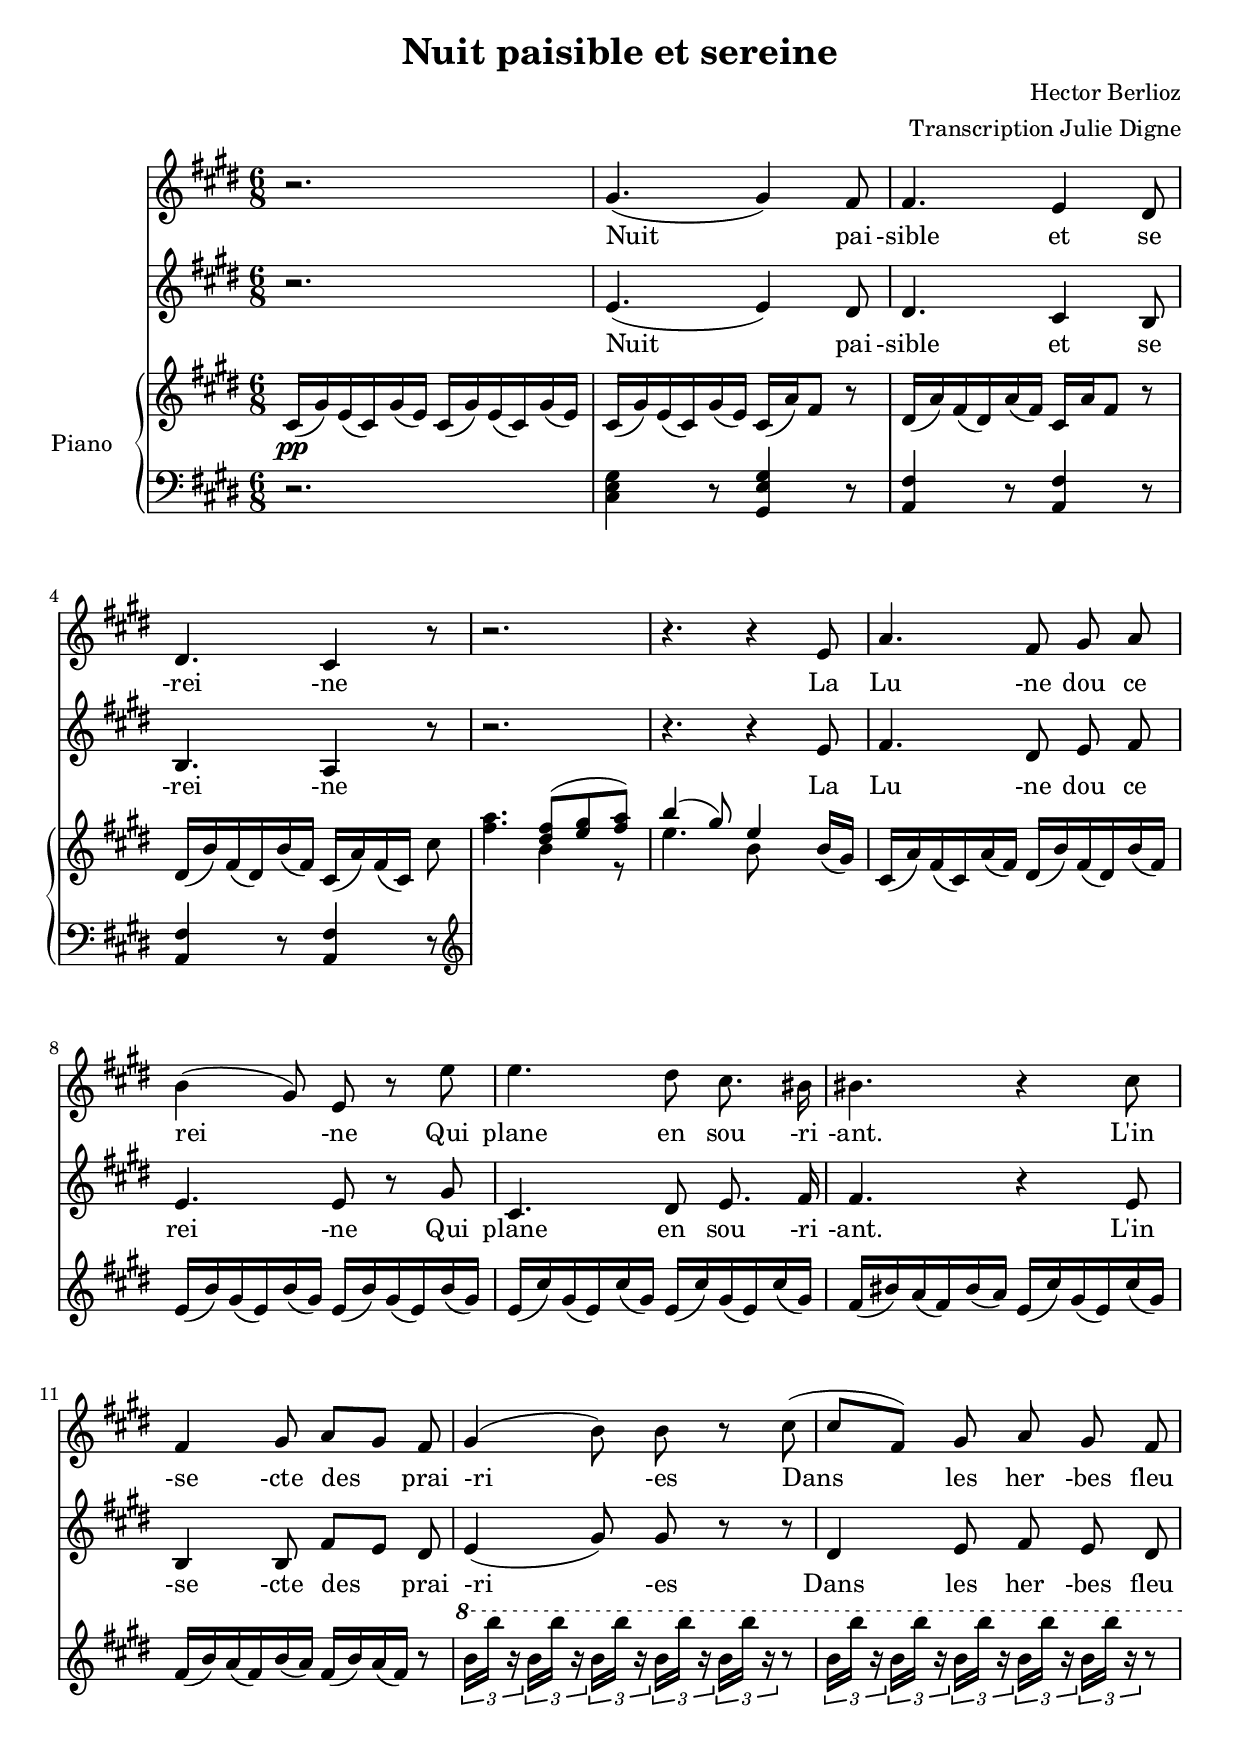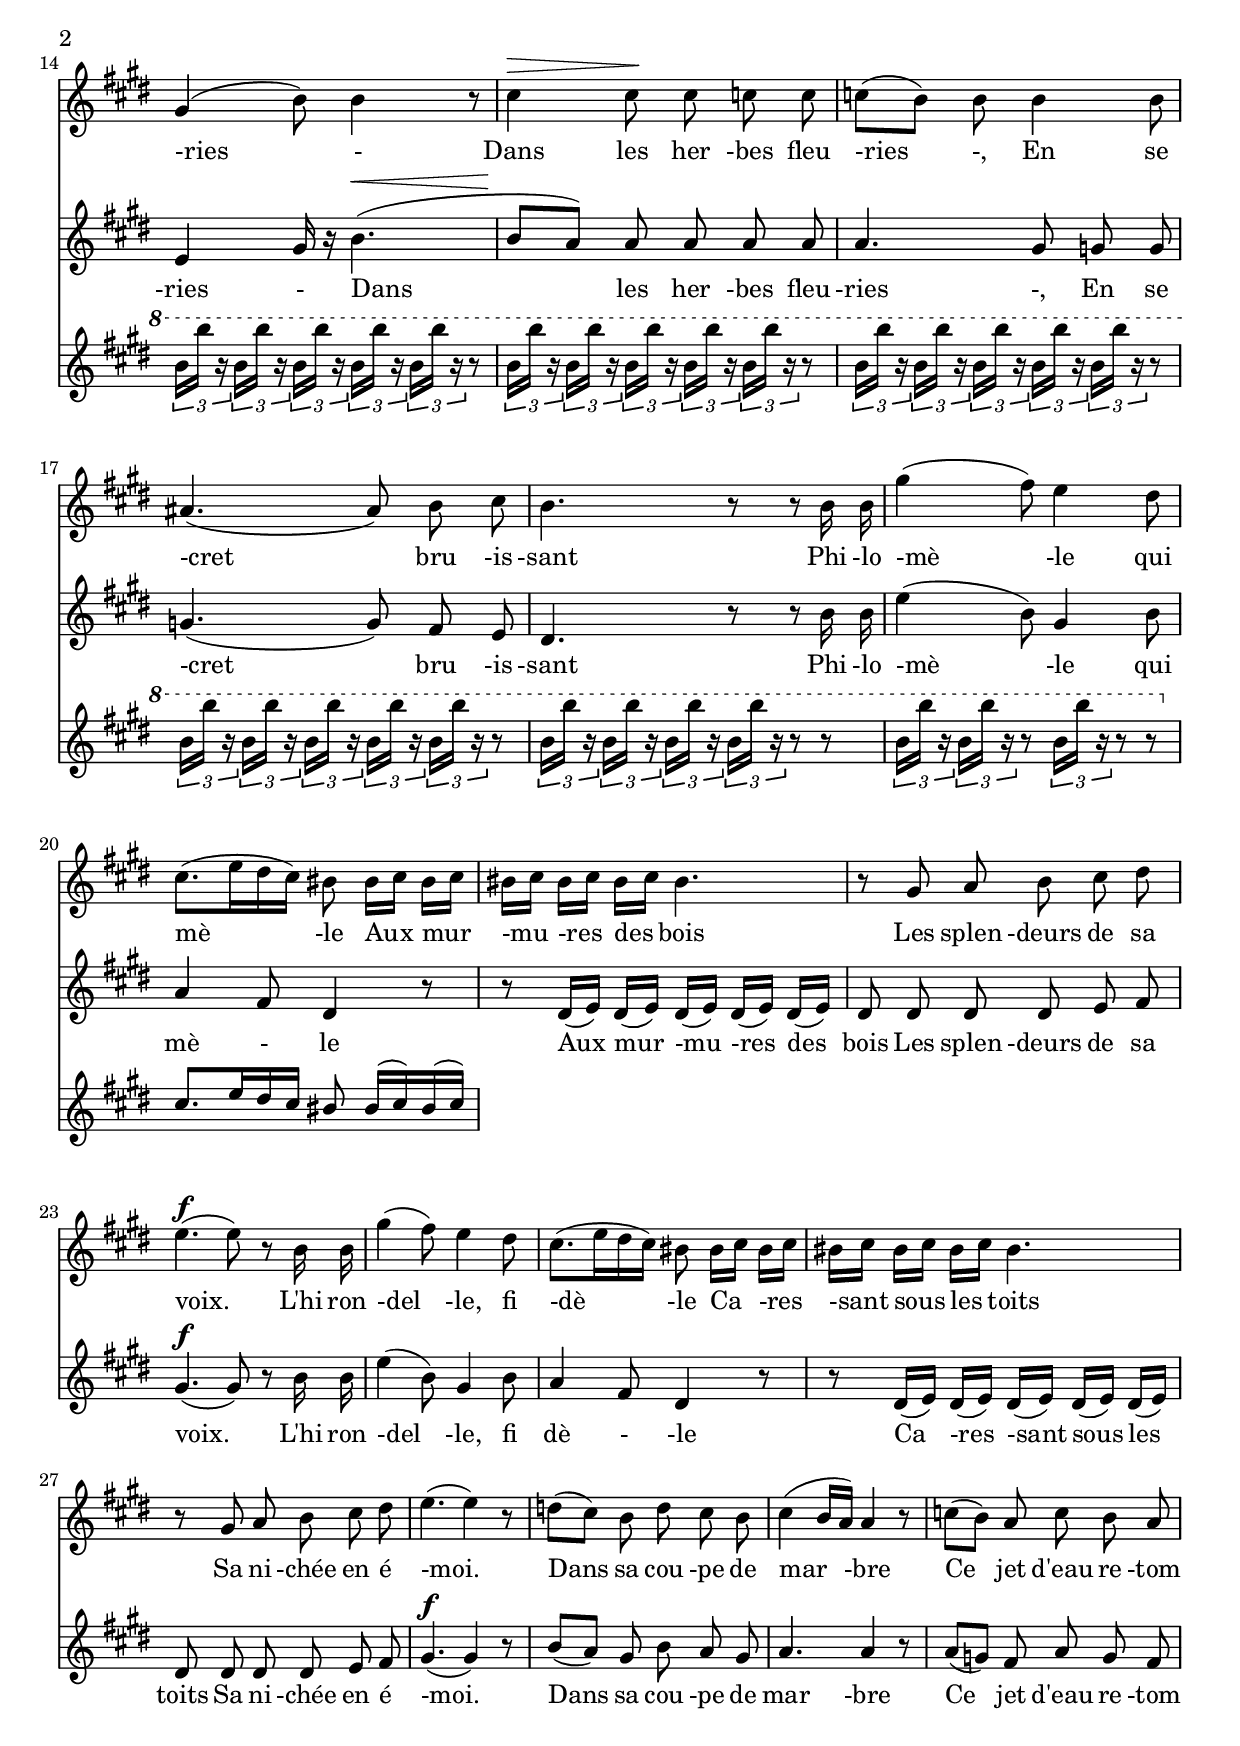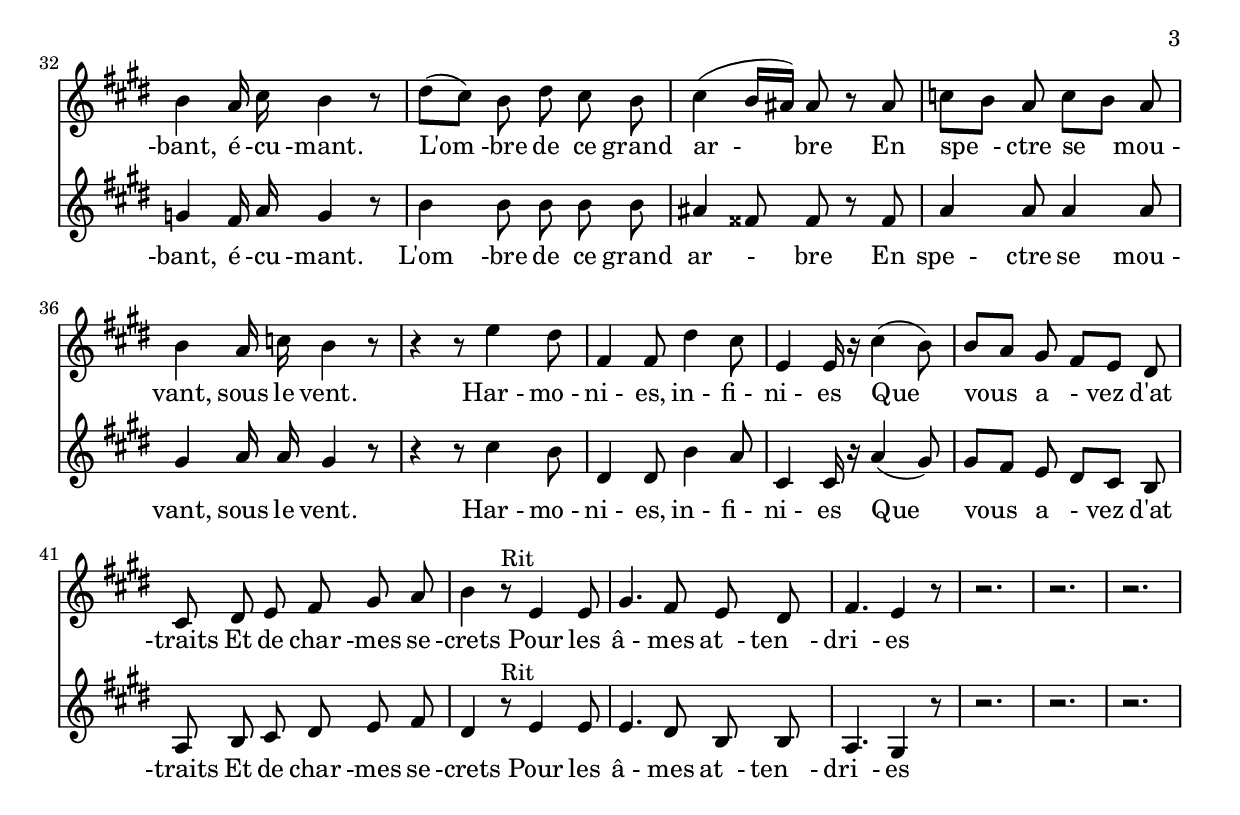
\version "2.10.10"
\header {
  title = "Nuit paisible et sereine"
  composer = "Hector Berlioz"
  arranger ="Transcription Julie Digne"
}


highvoice=\relative c' { 
        \clef treble
        \time 6/8
	\key e \major
  \autoBeamOff
  r2.
  gis'4.(gis4) fis8
  fis4. e4 dis8
  dis4. cis4 r8
  r2.
  
  r4. r4 e8
  a4. fis8 gis8 a8
  b4( gis8) e8 r e'
  e4. dis8 cis8. bis16
  
  bis4. r4 cis8
  fis,4 gis8 a[ gis] fis
  gis4( b8) b r8 cis(
  
  cis[ fis,8]) gis a gis fis
  gis4( b8) b4 r8
  cis4^\>  cis8\! cis c c
  
  c([b]) b8 b4 b8
  ais4.(ais8) b cis
  b4. r8 r8   b16 b16
  gis'4(fis8) e4 dis8
  cis8.([e16 dis cis]) bis8 bis16[cis] bis16[cis]
  bis16[cis] bis16[cis] bis16[cis] bis4.
  
  r8 gis a b cis dis
  e4.^\f(e8) r8 b16 b16
  gis'4(fis8) e4 dis8
  
  cis8.([e16 dis cis]) bis8 bis16[cis] bis16[cis]
  bis16[cis] bis16[cis] bis16[cis] bis4.
  r8 gis a b cis dis
  
  e4.(e4) r8
  d8([cis]) b d cis b
  cis4(b16[a]) a4 r8
  
  c([b]) a c b a
  b4 a16 cis b4 r8
  dis8([cis]) b dis cis b
  cis4(b16[ais]) ais8 r8 ais8

  c[ b] a c[ b] a
  b4 a16 c16 b4 r8
  r4 r8 e4 dis8 fis,4 fis8
  dis'4 cis8 e,4 e16 r16 cis'4(b8)
  
  b8[a] gis fis[e] dis
  cis dis e fis gis a 
  b4 r8^"Rit" e,4 e8
  gis4. fis8 e8 dis8
  fis4. e4 r8
  
  r2.
  r2.
  r2.
     }

texta = \lyricmode{
  Nuit pai -sible et se -rei -ne
  La Lu -ne dou ce rei -ne
  Qui plane en sou -ri -ant.
  
  L'in -se -cte des prai -ri -es
  Dans les her -bes fleu -ries -
  Dans les her -bes fleu -ries -,
  En se -cret bru -is -sant
  
  Phi -lo -mè -le qui mè -le
  Aux mur -mu -res des bois
  Les splen -deurs de sa voix.
  L'hi ron -del -le, fi -dè -le
  Ca -res -sant sous les toits
  Sa ni -chée en é -moi.
  Dans sa cou -pe de mar -bre
  Ce jet d'eau re -tom -bant, é -cu -mant.
  L'om -bre de ce grand ar__- bre
  En spe__- ctre se mou_- vant, sous le vent.
  Har_- mo_- ni_- es, in_- fi_- ni_- es
  Que vous a -_vez d'at -traits
  Et de char -mes se -crets
  Pour les â_- mes at__- ten___- dri__- es  
}


medvoice=\relative c' { 
        \clef treble
        \time 6/8
	\key e \major
  \autoBeamOff
  r2.|
  e4.(e4) dis8 |
  dis4. cis4 b8|
  b4. a4 r8|
  r2.|
  r4. r4 e'8 |
  fis4. dis8 e fis|
  e4. e8 r8 gis|
  cis,4. dis8 e8. fis16|
  
  fis4. r4 e8|
  b4 b8 fis'[e] dis|
  e4 (gis8) gis8 r8 r8|
  
  dis4 e8 fis e dis|
  e4 gis16 r16 b4.^\<(|
  b8^\![a]) a8 a a a|
  
  a4. gis8 g g|
  g4.( g8) fis e|
  dis4. r8 r8 b'16 b|
  
  e4(b8) gis4 b8|
  a4 fis8 dis4 r8|
  r8 dis16([e]) dis16([e]) dis16([e]) dis16([e]) dis16([e])|
  
  dis8 dis dis dis e fis|
  gis4.^\f(gis8) r8 b16 b|
  e4(b8) gis4 b8|
  a4 fis8 dis4 r8|
  r8 dis16([e]) dis16([e]) dis16([e]) dis16([e]) dis16([e])|
  
  dis8 dis dis dis e fis|
  gis4.^\f(gis4) r8|
  b([a]) gis b a gis|
  a4. a4 r8|
  
  a([g]) fis a g fis|
  g4 fis16 a16 g4 r8|
  b4 b8 b b b|
  ais4 fisis8 fisis8 r8 fisis8|
  a4 a8 a4 a8|
  gis4 a16 a16 gis4 r8|
  r4 r8 cis4 b8|
  dis,4 dis8 b'4 a8|
  cis,4 cis16 r16 a'4(gis8)|
  
  gis[fis] e dis[cis] b|
  a b cis dis e fis|
  dis4 r8^"Rit" e4 e8|
  e4. dis8 b b|
  a4. gis4 r8|
  r2.
  r2.
  r2.
  
  
     }

%medvoice=\relative c' { 
%          \clef treble
%        \time 6/8
%	\key e \major
%  \autoBeamOff
%  r2.
%  %e4.(e4) dis8
%  %dis4. cis4 b8
%  %b4. a4 r8
%  %r2.
%  %r4. r4 e'8
%  %fis4. dis8 e fis
%  %e4. e8 r8 gis
%  %cis,4. dis8 e8. fis16
%  %
%  %fis4. r4 e8
%     }
     
textb =\lyricmode{
  Nuit pai -sible et se -rei -ne
  La Lu -ne dou ce rei -ne
  Qui plane en sou -ri -ant.
  
  L'in -se -cte des prai -ri -es
  Dans les her -bes fleu -ries -
  Dans les her -bes fleu -ries -,
  En se -cret bru -is -sant
  
  Phi -lo -mè -le qui mè - le
  Aux mur -mu -res des bois
  Les splen -deurs de sa voix.
  L'hi ron -del -le, fi dè - -le
  Ca -res -sant sous les toits
  Sa ni -chée en é -moi.
  Dans sa cou -pe de mar -bre
  Ce jet d'eau re -tom -bant, é -cu -mant.
  L'om -bre de ce grand ar - bre
  En spe__- ctre se mou_- vant, sous le vent.
  Har_- mo_- ni_- es, in_- fi_- ni_- es
  Que vous a -_vez d'at -traits
  Et de char -mes se -crets
  Pour les â_- mes at__- ten___- dri__- es
}  

     
upper = \relative c {
        \clef treble
        \key e \major
        \time 6/8
        \autoBeamOff
        cis'16_\pp([gis') e( cis) gis'( e)] cis16([gis') e (cis) gis'( e)]|
        cis16([gis') e (cis) gis'( e)] cis([ a') fis8] r8|
        dis16[(a') fis (dis) a' (fis)] cis[a' fis8] r8|
        dis16[(b') fis (dis) b' (fis)] cis[(a')  fis(cis)] cis'8|
        <a' fis>4.
        <<{
           <fis dis>8([<gis e> <a fis>])        
           b4(gis8) e4 
          }\\
          {
            b4 r8
            e4. b8
          }
        >>
        b16([gis])|
        cis,16[(a') fis (cis) a' (fis)] dis16[(b') fis (dis) b' (fis)]
        e[(b') gis (e) b'(gis)] e[(b') gis (e) b'(gis)]|
        e[(cis') gis (e) cis'(gis)] e[(cis') gis (e) cis'(gis)]|
        fis[(bis) a (fis) bis(a)] e[(cis') gis(e) cis' (gis)]|
        fis[(b) a(fis) b(a)] fis[(b) a (fis)] r8|
        \ottava #1
        \tuplet 3/2 8 {b'16[b'16] r16 b,16[b'16] r16 b,16[b'16] r16 b,16[b'16] r16 b,16[b'16] r16} r8 |

        \tuplet 3/2 8 {b,16[b'16] r16 b,16[b'16] r16 b,16[b'16] r16 b,16[b'16] r16 b,16[b'16] r16} r8 |
        \tuplet 3/2 8 {b,16[b'16] r16 b,16[b'16] r16 b,16[b'16] r16 b,16[b'16] r16 b,16[b'16] r16} r8 |
        \tuplet 3/2 8 {b,16[b'16] r16 b,16[b'16] r16 b,16[b'16] r16 b,16[b'16] r16 b,16[b'16] r16} r8 |
        \tuplet 3/2 8 {b,16[b'16] r16 b,16[b'16] r16 b,16[b'16] r16 b,16[b'16] r16 b,16[b'16] r16} r8 |
        \tuplet 3/2 8 {b,16[b'16] r16 b,16[b'16] r16 b,16[b'16] r16 b,16[b'16] r16 b,16[b'16] r16} r8 |
        \tuplet 3/2 8 {b,16[b'16] r16 b,16[b'16] r16 b,16[b'16] r16 b,16[b'16] r16} r8 r8|
        \tuplet 3/2 8 {b,16[b'16] r16 b,16[b'16] r16} r8 \tuplet 3/2 8 {b,16[b'16] r16} r8 r8 |
        \ottava #0
        <<{
          cis,,8.[e16 dis cis] bis8 bis16([cis) bis (cis)]
          }\\
          { 
          }
        >>
}

lower = \relative c' {
        \clef bass
        \key e \major
        \time 6/8
        \autoBeamOff
        r2.
        <gis e cis>4 r8 <gis e gis,>4 r8
        <fis a,>4 r8 <fis a,>4 r8
        <fis a,>4 r8 <fis a,>4 r8
        \clef treble
}

\score {
  <<
    \context Staff = highvoice
    <<
     \set Staff.midiInstrument = #"piccolo"
     %\set Staff.midiMinimumVolume = #0.8
     %\set Staff.midiMaximumVolume = #0.8
      \context Voice = Soprano   {\highvoice }
      \addlyrics{\texta}
    >>
        \context Staff = medvoice
    <<
      \set Staff.midiInstrument = #"clarinet"
      %\set Staff.midiMinimumVolume = #0.3
      %\set Staff.midiMaximumVolume = #0.3
      \context Voice = Mezzo  {\medvoice }
      \addlyrics{\textb}
    >>
      \new PianoStaff <<
           \set PianoStaff.instrumentName = "Piano  "
           \new Staff = "upper" \upper
           \new Staff = "lower" \lower
        >>

>>  
 %\midi{}
}


\layout {
    \context {\RemoveEmptyStaffContext}
}
